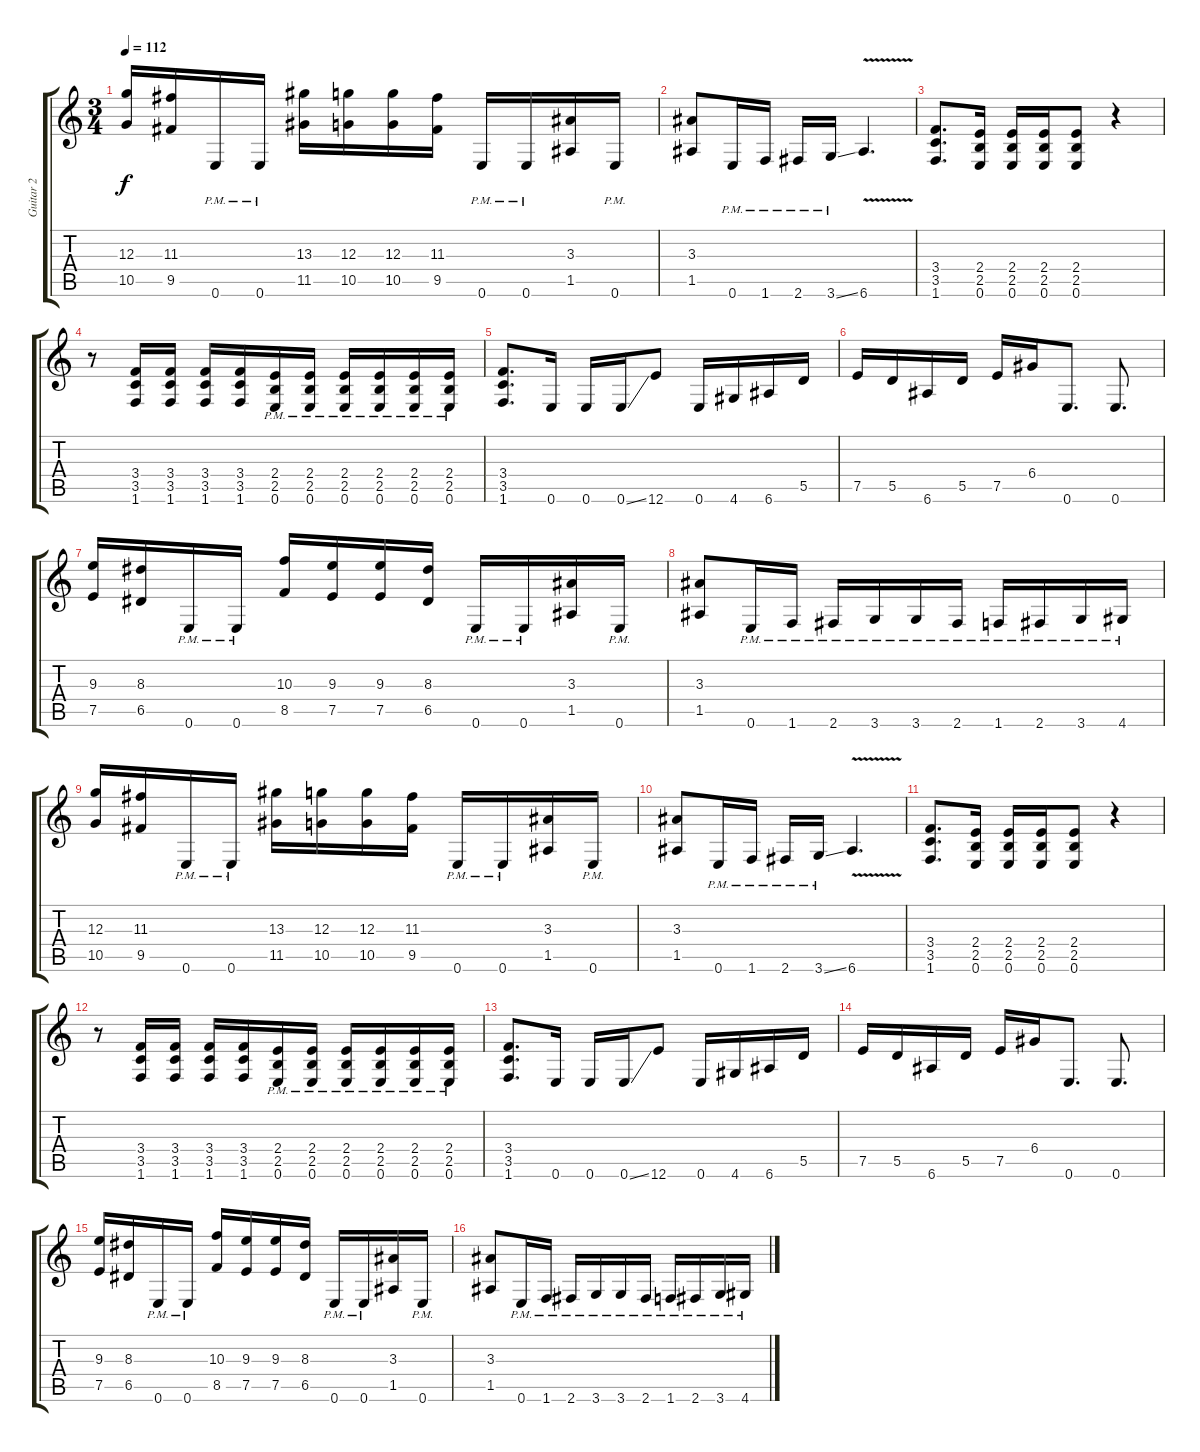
\track ("Guitar 2" "Guitar 2") {instrument overdrivenguitar}
\staff {score tabs}
\tuning (E4 B3 G3 D3 A2 E2) {hide}
\ts (3 4)
\tempo 112
\clef g2
\ks c
(12.3 10.5).16{dy f} (11.3 9.5).16 0.6{pm}.16 0.6{pm}.16 (13.3 11.5).16 (12.3 10.5).16 (12.3 10.5).16 (11.3 9.5).16 0.6{pm}.16 0.6{pm}.16 (3.3 1.5).16 0.6{pm}.16 |
(3.3 1.5).8 0.6{pm}.16 1.6{pm}.16 2.6{pm}.16 3.6{ss pm}.16 6.6{v}.4{d} |
(3.4 3.5 1.6).8{d} (2.4 2.5 0.6).16 (2.4 2.5 0.6).16 (2.4 2.5 0.6).16 (2.4 2.5 0.6).8 r.4 |
r.8 (3.4 3.5 1.6).16 (3.4 3.5 1.6).16 (3.4 3.5 1.6).16 (3.4 3.5 1.6).16 (2.4{pm} 2.5{pm} 0.6{pm}).16 (2.4{pm} 2.5{pm} 0.6{pm}).16 (2.4{pm} 2.5{pm} 0.6{pm}).16 (2.4{pm} 2.5{pm} 0.6{pm}).16 (2.4{pm} 2.5{pm} 0.6{pm}).16 (2.4{pm} 2.5{pm} 0.6{pm}).16 |
(3.4 3.5 1.6).8{d} 0.6.16 0.6.16 0.6{ss}.16 12.6.8 0.6.16 4.6.16 6.6.16 5.5.16 |
7.5.16 5.5.16 6.6.16 5.5.16 7.5.16 6.4.16 0.6.8{d} 0.6.8{d} |
(9.3 7.5).16 (8.3 6.5).16 0.6{pm}.16 0.6{pm}.16 (10.3 8.5).16 (9.3 7.5).16 (9.3 7.5).16 (8.3 6.5).16 0.6{pm}.16 0.6{pm}.16 (3.3 1.5).16 0.6{pm}.16 |
(3.3 1.5).8 0.6{pm}.16 1.6{pm}.16 2.6{pm}.16 3.6{pm}.16 3.6{pm}.16 2.6{pm}.16 1.6{pm}.16 2.6{pm}.16 3.6{pm}.16 4.6{pm}.16 |
(12.3 10.5).16 (11.3 9.5).16 0.6{pm}.16 0.6{pm}.16 (13.3 11.5).16 (12.3 10.5).16 (12.3 10.5).16 (11.3 9.5).16 0.6{pm}.16 0.6{pm}.16 (3.3 1.5).16 0.6{pm}.16 |
(3.3 1.5).8 0.6{pm}.16 1.6{pm}.16 2.6{pm}.16 3.6{ss pm}.16 6.6{v}.4{d} |
(3.4 3.5 1.6).8{d} (2.4 2.5 0.6).16 (2.4 2.5 0.6).16 (2.4 2.5 0.6).16 (2.4 2.5 0.6).8 r.4 |
r.8 (3.4 3.5 1.6).16 (3.4 3.5 1.6).16 (3.4 3.5 1.6).16 (3.4 3.5 1.6).16 (2.4{pm} 2.5{pm} 0.6{pm}).16 (2.4{pm} 2.5{pm} 0.6{pm}).16 (2.4{pm} 2.5{pm} 0.6{pm}).16 (2.4{pm} 2.5{pm} 0.6{pm}).16 (2.4{pm} 2.5{pm} 0.6{pm}).16 (2.4{pm} 2.5{pm} 0.6{pm}).16 |
(3.4 3.5 1.6).8{d} 0.6.16 0.6.16 0.6{ss}.16 12.6.8 0.6.16 4.6.16 6.6.16 5.5.16 |
7.5.16 5.5.16 6.6.16 5.5.16 7.5.16 6.4.16 0.6.8{d} 0.6.8{d} |
(9.3 7.5).16 (8.3 6.5).16 0.6{pm}.16 0.6{pm}.16 (10.3 8.5).16 (9.3 7.5).16 (9.3 7.5).16 (8.3 6.5).16 0.6{pm}.16 0.6{pm}.16 (3.3 1.5).16 0.6{pm}.16 |
(3.3 1.5).8 0.6{pm}.16 1.6{pm}.16 2.6{pm}.16 3.6{pm}.16 3.6{pm}.16 2.6{pm}.16 1.6{pm}.16 2.6{pm}.16 3.6{pm}.16 4.6{pm}.16
